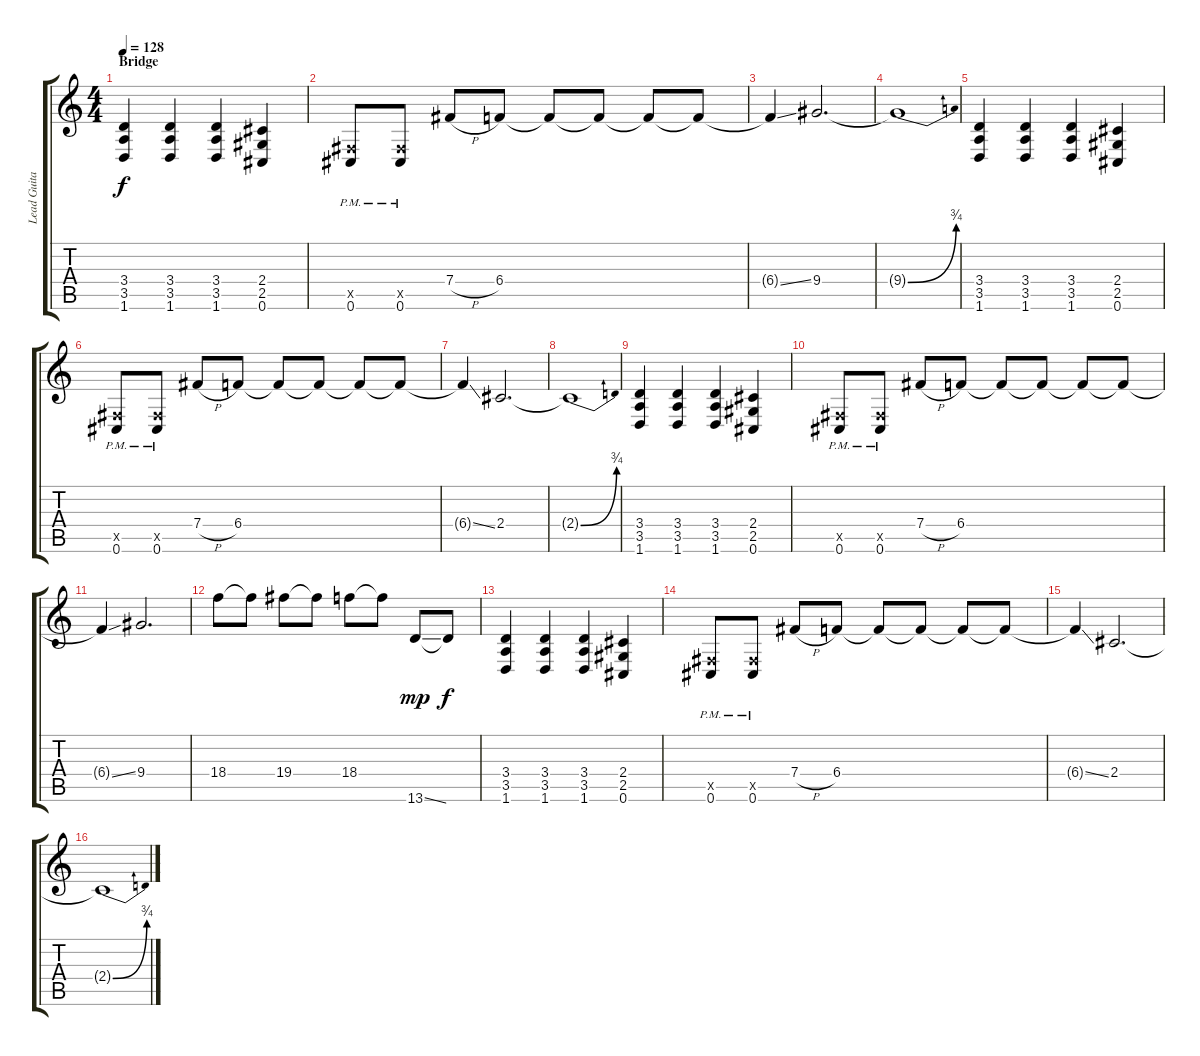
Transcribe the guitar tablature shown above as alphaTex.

\track ("Lead Guitar (Dist.)" "Lead Guita") {instrument distortionguitar}
\staff {score tabs}
\tuning (Db4 Ab3 E3 B2 Gb2 Db2) {hide}
\ts (4 4)
\section ("" "Bridge")
\tempo 128
\clef g2
\ks c
(3.4 3.5 1.6).4{dy f} (3.4 3.5 1.6).4 (3.4 3.5 1.6).4 (2.4 2.5 0.6).4 |
(0.5{x} 0.6{pm}).8 (0.5{x} 0.6{pm}).8 7.4{h}.8 6.4.8 6.4{t}.8 6.4{t}.8 6.4{t}.8 6.4{t}.8 |
6.4{ss t}.4 9.4.2{d} |
9.4{be (bend 0 0 60 3) t}.1 |
(3.4 3.5 1.6).4 (3.4 3.5 1.6).4 (3.4 3.5 1.6).4 (2.4 2.5 0.6).4 |
(0.5{x} 0.6{pm}).8 (0.5{x} 0.6{pm}).8 7.4{h}.8 6.4.8 6.4{t}.8 6.4{t}.8 6.4{t}.8 6.4{t}.8 |
6.4{ss t}.4 2.4.2{d} |
2.4{be (bend 0 0 60 3) t}.1 |
(3.4 3.5 1.6).4 (3.4 3.5 1.6).4 (3.4 3.5 1.6).4 (2.4 2.5 0.6).4 |
(0.5{x} 0.6{pm}).8 (0.5{x} 0.6{pm}).8 7.4{h}.8 6.4.8 6.4{t}.8 6.4{t}.8 6.4{t}.8 6.4{t}.8 |
6.4{ss t}.4 9.4.2{d} |
18.4.8 18.4{t}.8 19.4.8 19.4{t}.8 18.4.8 18.4{t}.8 13.6{ss}.8{dy mp} 13.6{t}.8{dy f} |
(3.4 3.5 1.6).4 (3.4 3.5 1.6).4 (3.4 3.5 1.6).4 (2.4 2.5 0.6).4 |
(0.5{x} 0.6{pm}).8 (0.5{x} 0.6{pm}).8 7.4{h}.8 6.4.8 6.4{t}.8 6.4{t}.8 6.4{t}.8 6.4{t}.8 |
6.4{ss t}.4 2.4.2{d} |
2.4{be (bend 0 0 60 3) t}.1
